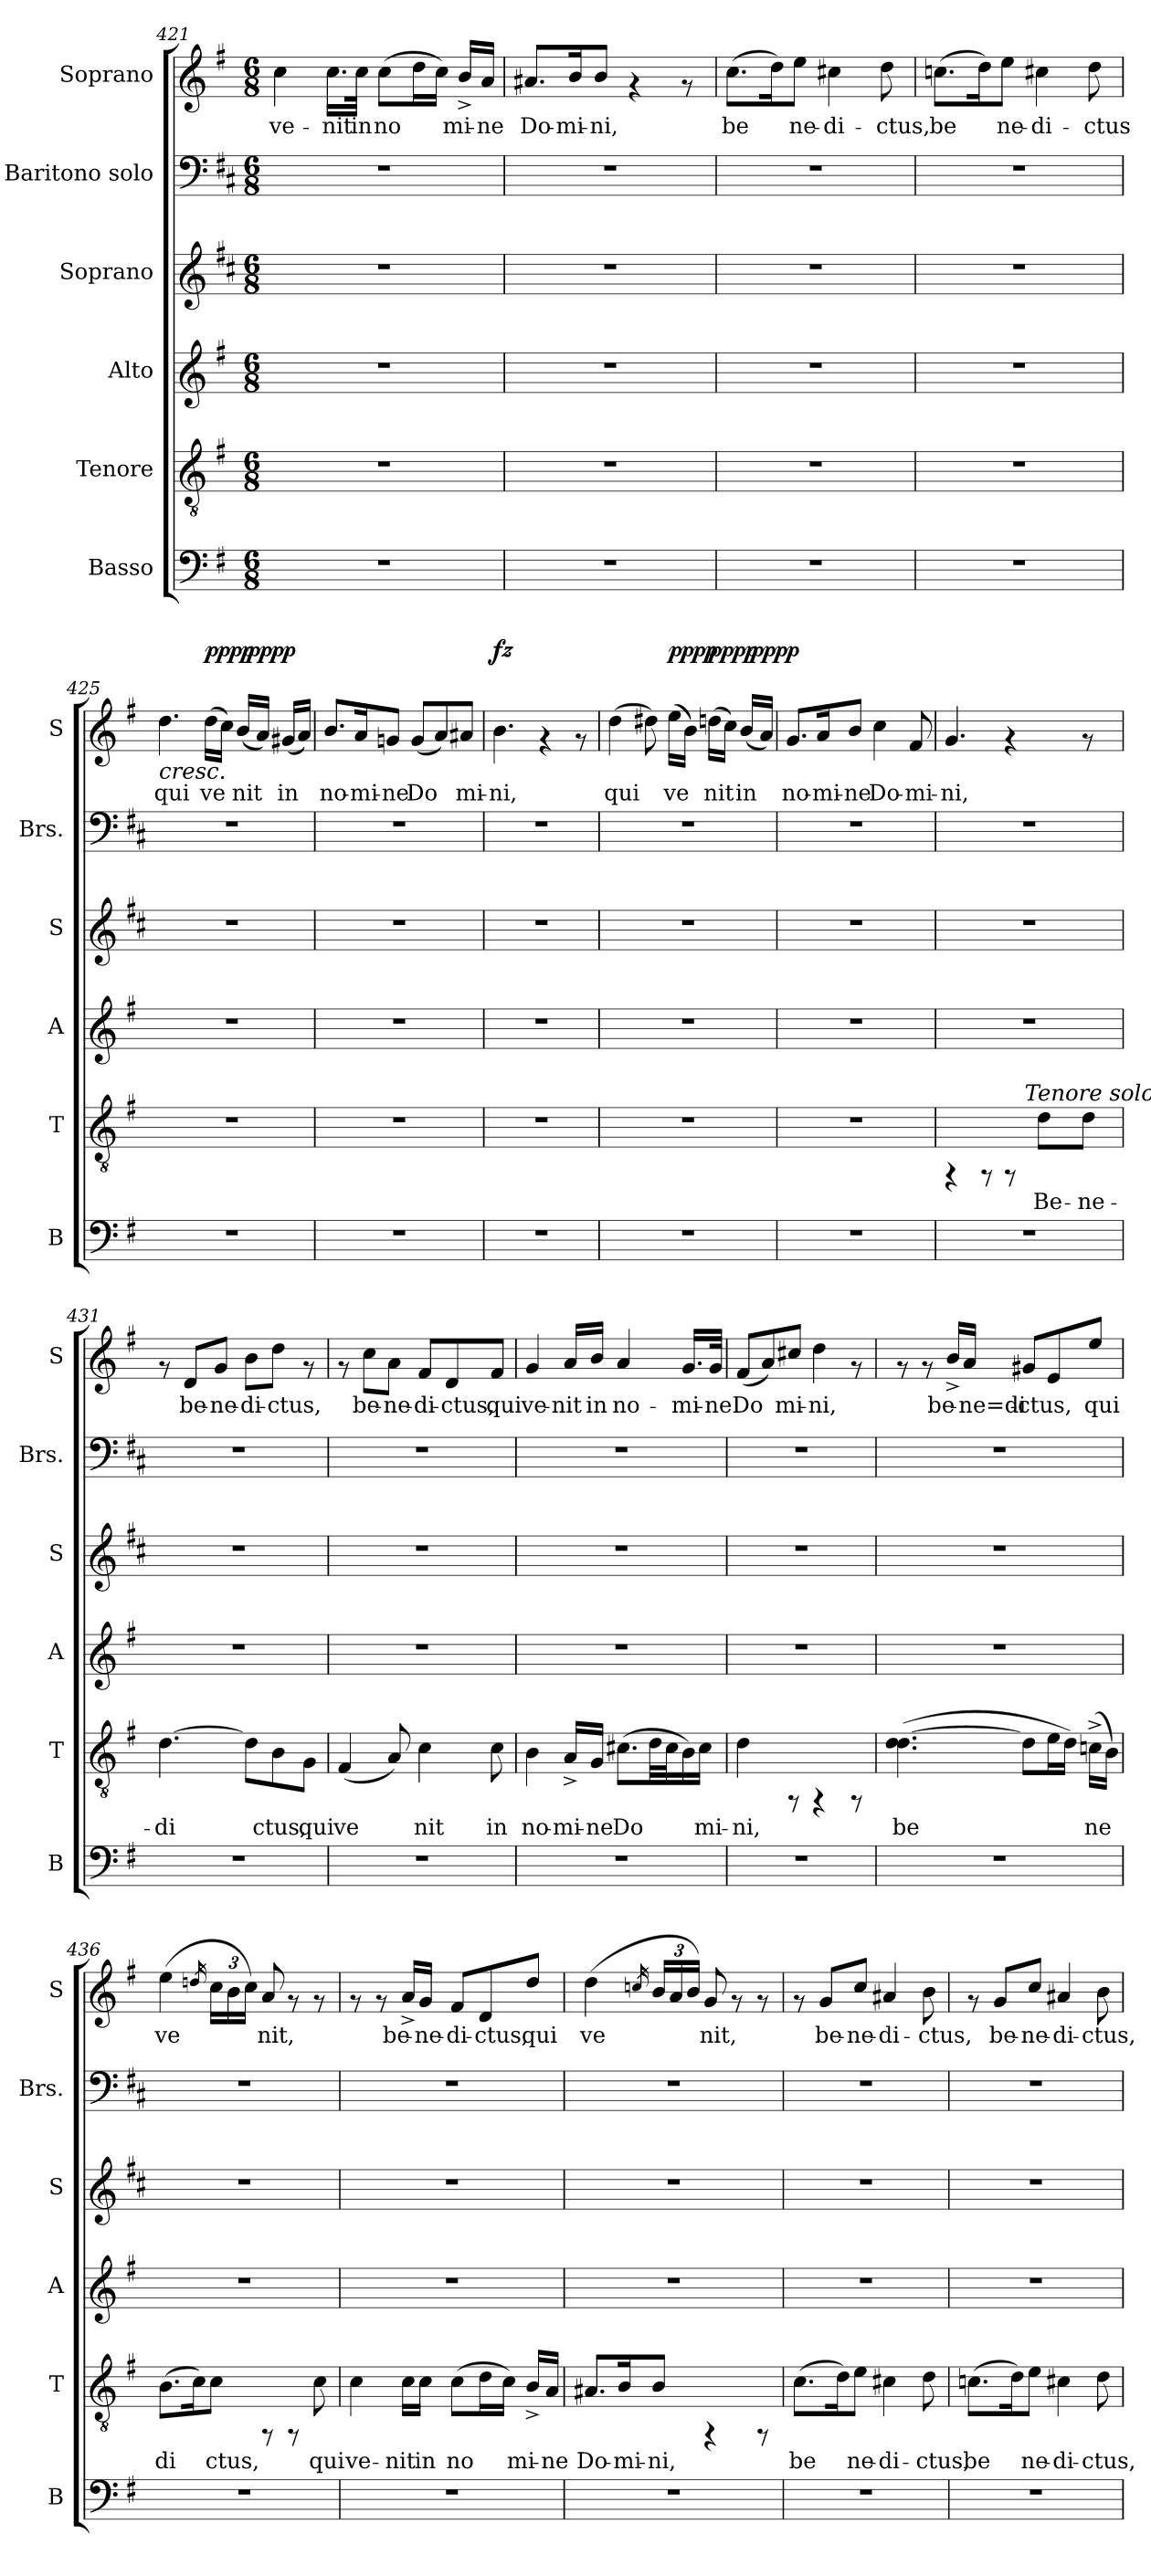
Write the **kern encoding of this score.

**kern	**kern	**text	**kern	**kern	**kern	**kern	**text	**dynam
*part6	*part5	*part5	*part4	*part3	*part2	*part1	*part1	*part1
*staff6	*staff5	*staff5	*staff4	*staff3	*staff2	*staff1	*staff1	*staff1
*I"Basso	*I"Tenore	*	*I"Alto	*I"Soprano	*I"Baritono  solo	*I"Soprano	*	*
*I'B	*I'T	*	*I'A	*I'S	*I'Brs.	*I'S	*	*
*clefF4	*clefGv2	*	*clefG2	*clefG2	*clefF4	*clefG2	*	*
*k[f#]	*k[f#]	*	*k[f#]	*k[f#c#]	*k[f#c#]	*k[f#]	*	*
*G:	*G:	*	*G:	*D:	*D:	*G:	*	*
*M6/8	*M6/8	*	*M6/8	*M6/8	*M6/8	*M6/8	*	*
=421	=421	=421	=421	=421	=421	=421	=421	=421
!	!	!	!	!	!	!	!LO:LY:b:cj	!
2.r	2.r	.	2.r	2.r	2.r	4cc\	ve-	.
!	!	!	!	!	!	!	!LO:LY:b:cj	!
.	.	.	.	.	.	16.cc\L	-nit	.
!	!	!	!	!	!	!	!LO:LY:b:cj	!
.	.	.	.	.	.	32cc\J	in	.
!	!	!	!	!	!	!	!LO:LY:b:cj	!
.	.	.	.	.	.	(>8cc\L	no-	.
!	!	!	!	!	!	!	!LO:LY:b:cj	!
.	.	.	.	.	.	16dd\	--	.
!	!	!	!	!	!	!	!LO:LY:b:cj	!
.	.	.	.	.	.	16cc\J)	--	.
!	!	!	!	!	!	!	!LO:LY:b:cj	!
.	.	.	.	.	.	16b^>/L	-mi-	.
!	!	!	!	!	!	!	!LO:LY:b:cj	!
.	.	.	.	.	.	16a/J	-ne	.
=422	=422	=422	=422	=422	=422	=422	=422	=422
!	!	!	!	!	!	!	!LO:LY:b:cj	!
2.r	2.r	.	2.r	2.r	2.r	8.a#X/L	Do-	.
!	!	!	!	!	!	!	!LO:LY:b:cj	!
.	.	.	.	.	.	16b/	-mi-	.
!	!	!	!	!	!	!	!LO:LY:b:cj	!
.	.	.	.	.	.	8b/J	-ni,	.
.	.	.	.	.	.	4rf	.	.
.	.	.	.	.	.	8rf	.	.
=423	=423	=423	=423	=423	=423	=423	=423	=423
!	!	!	!	!	!	!	!LO:LY:b:cj	!
2.r	2.r	.	2.r	2.r	2.r	(>8.cc\L	be-	.
!	!	!	!	!	!	!	!LO:LY:b:cj	!
.	.	.	.	.	.	16dd\)	--	.
!	!	!	!	!	!	!	!LO:LY:b:cj	!
.	.	.	.	.	.	8ee\J	-ne-	.
!	!	!	!	!	!	!	!LO:LY:b:cj	!
.	.	.	.	.	.	4cc#X\	-di-	.
!	!	!	!	!	!	!	!LO:LY:b:cj	!
.	.	.	.	.	.	8dd\	-ctus,	.
!!LO:LB:g=z
=424	=424	=424	=424	=424	=424	=424	=424	=424
!	!	!	!	!	!	!	!LO:LY:b:cj	!
2.r	2.r	.	2.r	2.r	2.r	(>8.ccn\L	be-	.
!	!	!	!	!	!	!	!LO:LY:b:cj	!
.	.	.	.	.	.	16dd\)	--	.
!	!	!	!	!	!	!	!LO:LY:b:cj	!
.	.	.	.	.	.	8ee\J	-ne-	.
!	!	!	!	!	!	!	!LO:LY:b:cj	!
.	.	.	.	.	.	4cc#X\	-di-	.
!	!	!	!	!	!	!	!LO:LY:b:cj	!
.	.	.	.	.	.	8dd\	-ctus	.
=425	=425	=425	=425	=425	=425	=425	=425	=425
!	!	!	!	!	!	!	!LO:LY:b:cj	!LO:HP:b
*	*	*	*	*	*	*^	*	*
2.r	2.r	.	2.r	2.r	2.r	4.dd\	2ryy	qui	<
!	!	!	!	!	!	!	!	!LO:LY:b:cj	!LO:DY:b
.	.	.	.	.	.	(>16dd\L	.	ve-	pppp
!	!	!	!	!	!	!	!	!LO:LY:b:cj	!
.	.	.	.	.	.	16cc\J)	.	--	[
!	!	!	!	!	!	!	!	!LO:LY:b:cj	!
.	.	.	.	.	.	(<16b/L	32ryy	-nit	.
!	!	!	!	!	!	!	!	!	!LO:DY:a
.	.	.	.	.	.	.	8..ryy	.	pppp
!	!	!	!	!	!	!	!	!LO:LY:b:cj	!
.	.	.	.	.	.	16a/J)	.	.	.
!	!	!	!	!	!	!	!	!LO:LY:b:cj	!
.	.	.	.	.	.	(<16g#X/L	.	in	.
!	!	!	!	!	!	!	!	!LO:LY:b:cj	!
.	.	.	.	.	.	16a/J)	.	.	.
=426	=426	=426	=426	=426	=426	=426	=426	=426	=426
!	!	!	!	!	!	!	!	!LO:LY:b:cj	!
*	*	*	*	*	*	*v	*v	*	*
2.r	2.r	.	2.r	2.r	2.r	8.b/L	no-	.
!	!	!	!	!	!	!	!LO:LY:b:cj	!
.	.	.	.	.	.	16a/	-mi-	.
!	!	!	!	!	!	!	!LO:LY:b:cj	!
.	.	.	.	.	.	8gn/J	-ne	.
!	!	!	!	!	!	!	!LO:LY:b:cj	!
.	.	.	.	.	.	(<8g/L	Do-	.
!	!	!	!	!	!	!	!LO:LY:b:cj	!
.	.	.	.	.	.	8a/)	--	.
!	!	!	!	!	!	!	!LO:LY:b:cj	!
.	.	.	.	.	.	8a#X/J	-mi-	.
=427	=427	=427	=427	=427	=427	=427	=427	=427
!	!	!	!	!	!	!	!LO:LY:b:cj	!LO:DY:a
2.r	2.r	.	2.r	2.r	2.r	4.b\	-ni,	fz
.	.	.	.	.	.	4rf	.	.
.	.	.	.	.	.	8rf	.	.
=428	=428	=428	=428	=428	=428	=428	=428	=428
!	!	!	!	!	!	!	!LO:LY:b:cj	!
*	*	*	*	*	*	*^	*	*
2.r	2.r	.	2.r	2.r	2.r	(>4dd\	2ryy	qui	.
!	!	!	!	!	!	!	!	!LO:LY:b:cj	!
.	.	.	.	.	.	8dd#X\)	.	.	.
!	!	!	!	!	!	!	!	!LO:LY:b:cj	!LO:DY:b
.	.	.	.	.	.	(>16ee\L	.	ve-	pppp
!	!	!	!	!	!	!	!	!LO:LY:b:cj	!
.	.	.	.	.	.	16b\J)	.	--	.
!	!	!	!	!	!	!	!	!LO:LY:b:cj	!LO:DY:b
.	.	.	.	.	.	(>16ddn\L	8ryy	-nit	pppp
!	!	!	!	!	!	!	!	!LO:LY:b:cj	!
.	.	.	.	.	.	16cc\J)	.	.	.
!	!	!	!	!	!	!	!	!LO:LY:b:cj	!
.	.	.	.	.	.	(<16b/L	32ryy	in	.
!	!	!	!	!	!	!	!	!	!LO:DY:a
.	.	.	.	.	.	.	16.ryy	.	pppp
!	!	!	!	!	!	!	!	!LO:LY:b:cj	!
.	.	.	.	.	.	16a/J)	.	.	.
=429	=429	=429	=429	=429	=429	=429	=429	=429	=429
!	!	!	!	!	!	!	!	!LO:LY:b:cj	!
*	*	*	*	*	*	*v	*v	*	*
2.r	2.r	.	2.r	2.r	2.r	8.g/L	no-	.
!	!	!	!	!	!	!	!LO:LY:b:cj	!
.	.	.	.	.	.	16a/	-mi-	.
!	!	!	!	!	!	!	!LO:LY:b:cj	!
.	.	.	.	.	.	8b/J	-ne	.
!	!	!	!	!	!	!	!LO:LY:b:cj	!
.	.	.	.	.	.	4cc\	Do-	.
!	!	!	!	!	!	!	!LO:LY:b:cj	!
.	.	.	.	.	.	8f#/	-mi-	.
!!LO:LB:g=z
=430	=430	=430	=430	=430	=430	=430	=430	=430
!	!	!	!	!	!	!	!LO:LY:b:cj	!
*	*^	*	*	*	*	*	*	*
2.r	4rFF	4...ryy	.	2.r	2.r	2.r	4.g/	-ni,	.
.	8rFF	.	.	.	.	.	.	.	.
.	8rFF	.	.	.	.	.	4rf	.	.
!	!	!LO:TX:a:i:t=Tenore solo	!	!	!	!	!	!	!
.	.	4ryy	.	.	.	.	.	.	.
!	!	!	!LO:LY:b:cj	!	!	!	!	!	!
.	8d\L	.	Be-	.	.	.	.	.	.
!	!	!	!LO:LY:b:cj	!	!	!	!	!	!
.	8d\J	.	-ne-	.	.	.	8rf	.	.
.	.	32ryy	.	.	.	.	.	.	.
=431	=431	=431	=431	=431	=431	=431	=431	=431	=431
!	!	!	!LO:LY:b:cj	!	!	!	!	!	!
*	*v	*v	*	*	*	*	*	*	*
2.r	[>4.d\	-di-	2.r	2.r	2.r	8rf	.	.
!	!	!	!	!	!	!	!LO:LY:b:cj	!
.	.	.	.	.	.	8d/L	be-	.
!	!	!	!	!	!	!	!LO:LY:b:cj	!
.	.	.	.	.	.	8g/J	-ne-	.
!	!	!LO:LY:b:cj	!	!	!	!	!LO:LY:b:cj	!
.	8d\L]	--	.	.	.	8b\L	-di-	.
!	!	!LO:LY:b:cj	!	!	!	!	!LO:LY:b:cj	!
.	8B\	-ctus,	.	.	.	8dd\J	-ctus,	.
!	!	!LO:LY:b:cj	!	!	!	!	!	!
.	8G\J	qui	.	.	.	8rf	.	.
=432	=432	=432	=432	=432	=432	=432	=432	=432
!	!	!LO:LY:b:cj	!	!	!	!	!	!
2.r	(<4F#/	ve-	2.r	2.r	2.r	8rf	.	.
!	!	!	!	!	!	!	!LO:LY:b:cj	!
.	.	.	.	.	.	8cc\L	be-	.
!	!	!LO:LY:b:cj	!	!	!	!	!LO:LY:b:cj	!
.	8A/)	--	.	.	.	8a\J	-ne-	.
!	!	!LO:LY:b:cj	!	!	!	!	!LO:LY:b:cj	!
.	4c\	-nit	.	.	.	8f#/L	-di-	.
!	!	!	!	!	!	!	!LO:LY:b:cj	!
.	.	.	.	.	.	8d/	-ctus,	.
!	!	!LO:LY:b:cj	!	!	!	!	!LO:LY:b:cj	!
.	8c\	in	.	.	.	8f#/J	qui	.
=433	=433	=433	=433	=433	=433	=433	=433	=433
!	!	!LO:LY:b:cj	!	!	!	!	!LO:LY:b:cj	!
2.r	4B\	no-	2.r	2.r	2.r	4g/	ve-	.
!	!	!LO:LY:b:cj	!	!	!	!	!LO:LY:b:cj	!
.	16A^>/L	-mi-	.	.	.	16a/L	-nit	.
!	!	!LO:LY:b:cj	!	!	!	!	!LO:LY:b:cj	!
.	16G/J	-ne	.	.	.	16b/J	in	.
!	!	!LO:LY:b:cj	!	!	!	!	!LO:LY:b:cj	!
.	(>8.c#X\L	Do-	.	.	.	4a/	no-	.
!	!	!LO:LY:b:cj	!	!	!	!	!	!
.	32d\	--	.	.	.	.	.	.
!	!	!LO:LY:b:cj	!	!	!	!	!	!
.	32c#\	--	.	.	.	.	.	.
!	!	!LO:LY:b:cj	!	!	!	!	!LO:LY:b:cj	!
.	16B\)	--	.	.	.	16.g/L	-mi-	.
!	!	!LO:LY:b:cj	!	!	!	!	!	!
.	16c#\J	-mi-	.	.	.	.	.	.
!	!	!	!	!	!	!	!LO:LY:b:cj	!
.	.	.	.	.	.	32g/J	-ne	.
=434	=434	=434	=434	=434	=434	=434	=434	=434
!	!	!LO:LY:b:cj	!	!	!	!	!LO:LY:b:cj	!
2.r	4d\	-ni,	2.r	2.r	2.r	(<8f#/L	Do-	.
!	!	!	!	!	!	!	!LO:LY:b:cj	!
.	.	.	.	.	.	8a/)	--	.
!	!	!	!	!	!	!	!LO:LY:b:cj	!
.	8rFF	.	.	.	.	8cc#X/J	-mi-	.
!	!	!	!	!	!	!	!LO:LY:b:cj	!
.	4rFF	.	.	.	.	4dd\	-ni,	.
.	8rFF	.	.	.	.	8rf	.	.
!!LO:PB:g=z
=435	=435	=435	=435	=435	=435	=435	=435	=435
!	!	!LO:LY:b:cj	!	!	!	!	!	!
2.r	(>4.d\ [>4.d\	be-	2.r	2.r	2.r	8rf	.	.
.	.	.	.	.	.	8rf	.	.
!	!	!	!	!	!	!	!LO:LY:b:cj	!
.	.	.	.	.	.	16b^>/L	be-	.
!	!	!	!	!	!	!	!LO:LY:b:cj	!
.	.	.	.	.	.	16a/J	-ne=di-	.
!	!	!LO:LY:b:cj	!	!	!	!	!LO:LY:b:cj	!
.	8d\L]	--	.	.	.	8g#X/L	-ctus,	.
!	!	!LO:LY:b:cj	!	!	!	!	!LO:LY:b:cj	!
.	16e\	--	.	.	.	8e/	.	.
!	!	!LO:LY:b:cj	!	!	!	!	!	!
.	16d\J)	--	.	.	.	.	.	.
!	!	!LO:LY:b:cj	!	!	!	!	!LO:LY:b:cj	!
.	(>16cn^<\L	-ne-	.	.	.	8ee/J	qui	.
!	!	!LO:LY:b:cj	!	!	!	!	!	!
.	16B\J)	--	.	.	.	.	.	.
=436	=436	=436	=436	=436	=436	=436	=436	=436
!	!	!LO:LY:b:cj	!	!	!	!	!LO:LY:b:cj	!
2.r	(>8.B\L	-di-	2.r	2.r	2.r	(>4ee\	ve-	.
!	!	!LO:LY:b:cj	!	!	!	!	!	!
.	16c\)	--	.	.	.	.	.	.
.	.	.	.	.	.	16qddn/	.	.
!	!	!LO:LY:b:cj	!	!	!	!	!	!
*	*	*	*	*	*	*Xbrackettup	*	*
!	!	!	!	!	!	!	!LO:LY:b:cj	!
.	8c\J	-ctus,	.	.	.	24cc\L	--	.
!	!	!	!	!	!	!	!LO:LY:b:cj	!
.	.	.	.	.	.	24b\	--	.
!	!	!	!	!	!	!	!LO:LY:b:cj	!
.	.	.	.	.	.	24cc\J)	--	.
!	!	!	!	!	!	!	!LO:LY:b:cj	!
.	8rFF	.	.	.	.	8a/	-nit,	.
.	8rFF	.	.	.	.	8rf	.	.
!	!	!LO:LY:b:cj	!	!	!	!	!	!
.	8c\	qui	.	.	.	8rf	.	.
=437	=437	=437	=437	=437	=437	=437	=437	=437
!	!	!LO:LY:b:cj	!	!	!	!	!	!
2.r	4c\	ve-	2.r	2.r	2.r	8rf	.	.
.	.	.	.	.	.	8rf	.	.
!	!	!LO:LY:b:cj	!	!	!	!	!LO:LY:b:cj	!
.	16c\L	-nit	.	.	.	16a^>/L	be-	.
!	!	!LO:LY:b:cj	!	!	!	!	!LO:LY:b:cj	!
.	16c\J	in	.	.	.	16g/J	-ne-	.
!	!	!LO:LY:b:cj	!	!	!	!	!LO:LY:b:cj	!
.	(>8c\L	no-	.	.	.	8f#/L	-di-	.
!	!	!LO:LY:b:cj	!	!	!	!	!LO:LY:b:cj	!
.	16d\	--	.	.	.	8d/	-ctus,	.
!	!	!LO:LY:b:cj	!	!	!	!	!	!
.	16c\J)	--	.	.	.	.	.	.
!	!	!LO:LY:b:cj	!	!	!	!	!LO:LY:b:cj	!
.	16B^>/L	-mi-	.	.	.	8dd/J	qui	.
!	!	!LO:LY:b:cj	!	!	!	!	!	!
.	16A/J	-ne	.	.	.	.	.	.
=438	=438	=438	=438	=438	=438	=438	=438	=438
!	!	!LO:LY:b:cj	!	!	!	!	!LO:LY:b:cj	!
2.r	8.A#X/L	Do-	2.r	2.r	2.r	(>4dd\	ve-	.
!	!	!LO:LY:b:cj	!	!	!	!	!	!
.	16B/	-mi-	.	.	.	.	.	.
.	.	.	.	.	.	16qccn/	.	.
!	!	!LO:LY:b:cj	!	!	!	!	!LO:LY:b:cj	!
.	8B/J	-ni,	.	.	.	24b/L	--	.
!	!	!	!	!	!	!	!LO:LY:b:cj	!
.	.	.	.	.	.	24a/	--	.
!	!	!	!	!	!	!	!LO:LY:b:cj	!
.	.	.	.	.	.	24b/J)	--	.
!	!	!	!	!	!	!	!LO:LY:b:cj	!
.	4rFF	.	.	.	.	8g/	-nit,	.
.	.	.	.	.	.	8rf	.	.
.	8rFF	.	.	.	.	8rf	.	.
!!LO:PB:g=z
=439	=439	=439	=439	=439	=439	=439	=439	=439
!	!	!LO:LY:b:cj	!	!	!	!	!	!
2.r	(>8.c\L	be-	2.r	2.r	2.r	8rf	.	.
!	!	!	!	!	!	!	!LO:LY:b:cj	!
.	.	.	.	.	.	8g/L	be-	.
!	!	!LO:LY:b:cj	!	!	!	!	!	!
.	16d\)	--	.	.	.	.	.	.
!	!	!LO:LY:b:cj	!	!	!	!	!LO:LY:b:cj	!
.	8e\J	-ne-	.	.	.	8cc/J	-ne-	.
!	!	!LO:LY:b:cj	!	!	!	!	!LO:LY:b:cj	!
.	4c#X\	-di-	.	.	.	4a#X/	-di-	.
!	!	!LO:LY:b:cj	!	!	!	!	!LO:LY:b:cj	!
.	8d\	-ctus,	.	.	.	8b\	-ctus,	.
=440	=440	=440	=440	=440	=440	=440	=440	=440
!	!	!LO:LY:b:cj	!	!	!	!	!	!
2.r	(>8.cn\L	be-	2.r	2.r	2.r	8rf	.	.
!	!	!	!	!	!	!	!LO:LY:b:cj	!
.	.	.	.	.	.	8g/L	be-	.
!	!	!LO:LY:b:cj	!	!	!	!	!	!
.	16d\)	--	.	.	.	.	.	.
!	!	!LO:LY:b:cj	!	!	!	!	!LO:LY:b:cj	!
.	8e\J	-ne-	.	.	.	8cc/J	-ne-	.
!	!	!LO:LY:b:cj	!	!	!	!	!LO:LY:b:cj	!
.	4c#X\	-di-	.	.	.	4a#X/	-di-	.
!	!	!LO:LY:b:cj	!	!	!	!	!LO:LY:b:cj	!
.	8d\	-ctus,	.	.	.	8b\	-ctus,	.
=	=	=	=	=	=	=	=	=
*-	*-	*-	*-	*-	*-	*-	*-	*-
